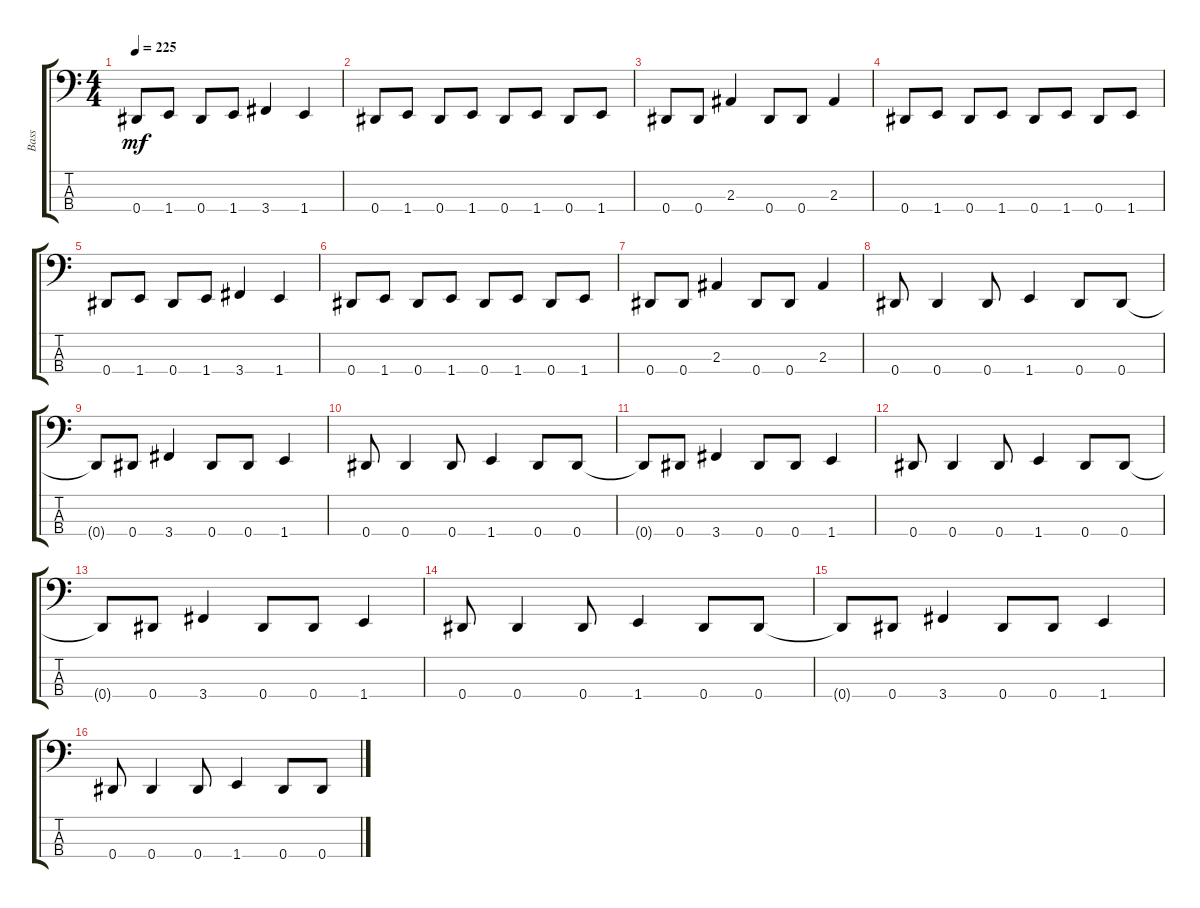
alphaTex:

\track ("Bass" "Bass") {instrument electricbasspick}
\staff {score tabs}
\tuning (Gb2 Db2 Ab1 Eb1) {hide}
\ts (4 4)
\tempo 225
\clef f4
\ks c
0.4.8{dy mf} 1.4.8 0.4.8 1.4.8 3.4.4 1.4.4 |
0.4.8 1.4.8 0.4.8 1.4.8 0.4.8 1.4.8 0.4.8 1.4.8 |
0.4.8 0.4.8 2.3.4 0.4.8 0.4.8 2.3.4 |
0.4.8 1.4.8 0.4.8 1.4.8 0.4.8 1.4.8 0.4.8 1.4.8 |
0.4.8 1.4.8 0.4.8 1.4.8 3.4.4 1.4.4 |
0.4.8 1.4.8 0.4.8 1.4.8 0.4.8 1.4.8 0.4.8 1.4.8 |
0.4.8 0.4.8 2.3.4 0.4.8 0.4.8 2.3.4 |
0.4.8 0.4.4 0.4.8 1.4.4 0.4.8 0.4.8 |
0.4{t}.8 0.4.8 3.4.4 0.4.8 0.4.8 1.4.4 |
0.4.8 0.4.4 0.4.8 1.4.4 0.4.8 0.4.8 |
0.4{t}.8 0.4.8 3.4.4 0.4.8 0.4.8 1.4.4 |
0.4.8 0.4.4 0.4.8 1.4.4 0.4.8 0.4.8 |
0.4{t}.8 0.4.8 3.4.4 0.4.8 0.4.8 1.4.4 |
0.4.8 0.4.4 0.4.8 1.4.4 0.4.8 0.4.8 |
0.4{t}.8 0.4.8 3.4.4 0.4.8 0.4.8 1.4.4 |
0.4.8 0.4.4 0.4.8 1.4.4 0.4.8 0.4.8
